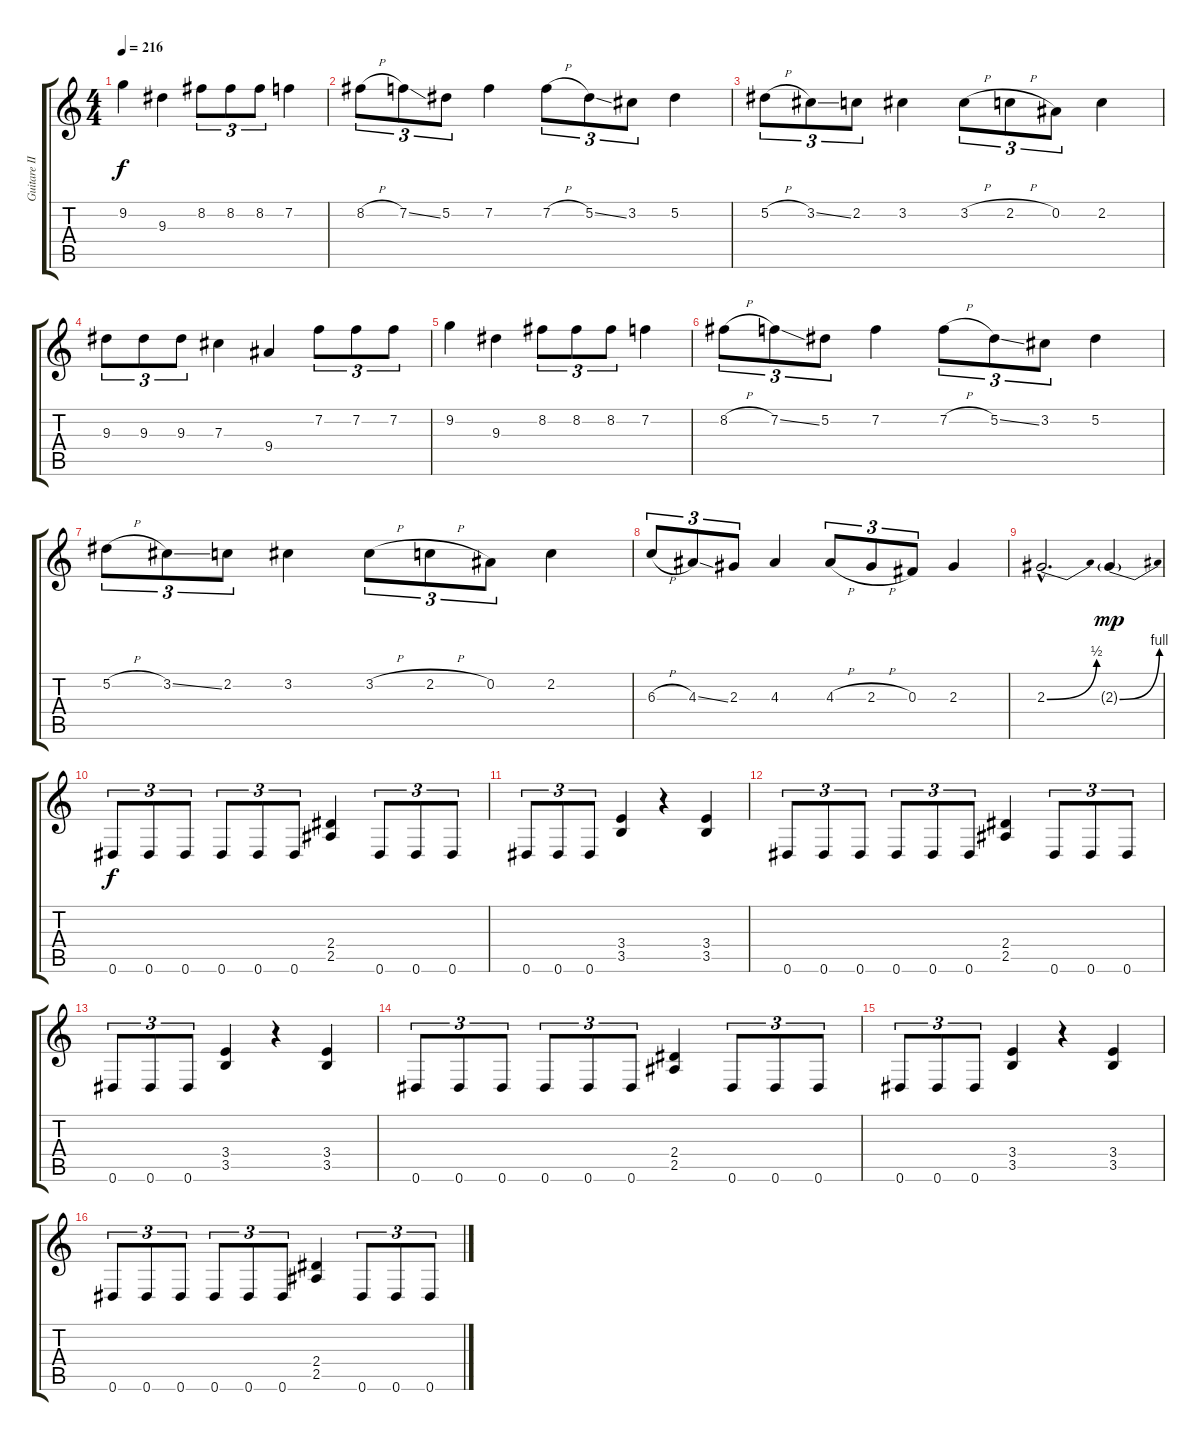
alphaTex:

\track ("Guitare II ( James )" "Guitare II") {instrument electricguitarclean}
\staff {score tabs}
\tuning (Eb4 Bb3 Gb3 Db3 Ab2 Eb2) {hide}
\ts (4 4)
\tempo 216
\clef g2
\ks c
9.2.4{dy f} 9.3.4 8.2.8{tu (3 2)} 8.2.8{tu (3 2)} 8.2.8{tu (3 2)} 7.2.4 |
8.2{h}.8{tu (3 2)} 7.2{ss}.8{tu (3 2)} 5.2.8{tu (3 2)} 7.2.4 7.2{h}.8{tu (3 2)} 5.2{ss}.8{tu (3 2)} 3.2.8{tu (3 2)} 5.2.4 |
5.2{h}.8{tu (3 2)} 3.2{ss}.8{tu (3 2)} 2.2.8{tu (3 2)} 3.2.4 3.2{h}.8{tu (3 2)} 2.2{h}.8{tu (3 2)} 0.2.8{tu (3 2)} 2.2.4 |
9.3.8{tu (3 2)} 9.3.8{tu (3 2)} 9.3.8{tu (3 2)} 7.3.4 9.4.4 7.2.8{tu (3 2)} 7.2.8{tu (3 2)} 7.2.8{tu (3 2)} |
9.2.4 9.3.4 8.2.8{tu (3 2)} 8.2.8{tu (3 2)} 8.2.8{tu (3 2)} 7.2.4 |
8.2{h}.8{tu (3 2)} 7.2{ss}.8{tu (3 2)} 5.2.8{tu (3 2)} 7.2.4 7.2{h}.8{tu (3 2)} 5.2{ss}.8{tu (3 2)} 3.2.8{tu (3 2)} 5.2.4 |
5.2{h}.8{tu (3 2)} 3.2{ss}.8{tu (3 2)} 2.2.8{tu (3 2)} 3.2.4 3.2{h}.8{tu (3 2)} 2.2{h}.8{tu (3 2)} 0.2.8{tu (3 2)} 2.2.4 |
6.3{h}.8{tu (3 2)} 4.3{ss}.8{tu (3 2)} 2.3.8{tu (3 2)} 4.3.4 4.3{h}.8{tu (3 2)} 2.3{h}.8{tu (3 2)} 0.3.8{tu (3 2)} 2.3.4 |
2.3{be (bend 0 0 60 2) hac}.2{d} 2.3{be (bend 0 0 60 4) g}.4{dy mp} |
0.6.8{tu (3 2) dy f} 0.6.8{tu (3 2)} 0.6.8{tu (3 2)} 0.6.8{tu (3 2)} 0.6.8{tu (3 2)} 0.6.8{tu (3 2)} (2.4 2.5).4 0.6.8{tu (3 2)} 0.6.8{tu (3 2)} 0.6.8{tu (3 2)} |
0.6.8{tu (3 2)} 0.6.8{tu (3 2)} 0.6.8{tu (3 2)} (3.4 3.5).4 r.4 (3.4 3.5).4 |
0.6.8{tu (3 2)} 0.6.8{tu (3 2)} 0.6.8{tu (3 2)} 0.6.8{tu (3 2)} 0.6.8{tu (3 2)} 0.6.8{tu (3 2)} (2.4 2.5).4 0.6.8{tu (3 2)} 0.6.8{tu (3 2)} 0.6.8{tu (3 2)} |
0.6.8{tu (3 2)} 0.6.8{tu (3 2)} 0.6.8{tu (3 2)} (3.4 3.5).4 r.4 (3.4 3.5).4 |
0.6.8{tu (3 2)} 0.6.8{tu (3 2)} 0.6.8{tu (3 2)} 0.6.8{tu (3 2)} 0.6.8{tu (3 2)} 0.6.8{tu (3 2)} (2.4 2.5).4 0.6.8{tu (3 2)} 0.6.8{tu (3 2)} 0.6.8{tu (3 2)} |
0.6.8{tu (3 2)} 0.6.8{tu (3 2)} 0.6.8{tu (3 2)} (3.4 3.5).4 r.4 (3.4 3.5).4 |
0.6.8{tu (3 2)} 0.6.8{tu (3 2)} 0.6.8{tu (3 2)} 0.6.8{tu (3 2)} 0.6.8{tu (3 2)} 0.6.8{tu (3 2)} (2.4 2.5).4 0.6.8{tu (3 2)} 0.6.8{tu (3 2)} 0.6.8{tu (3 2)}
